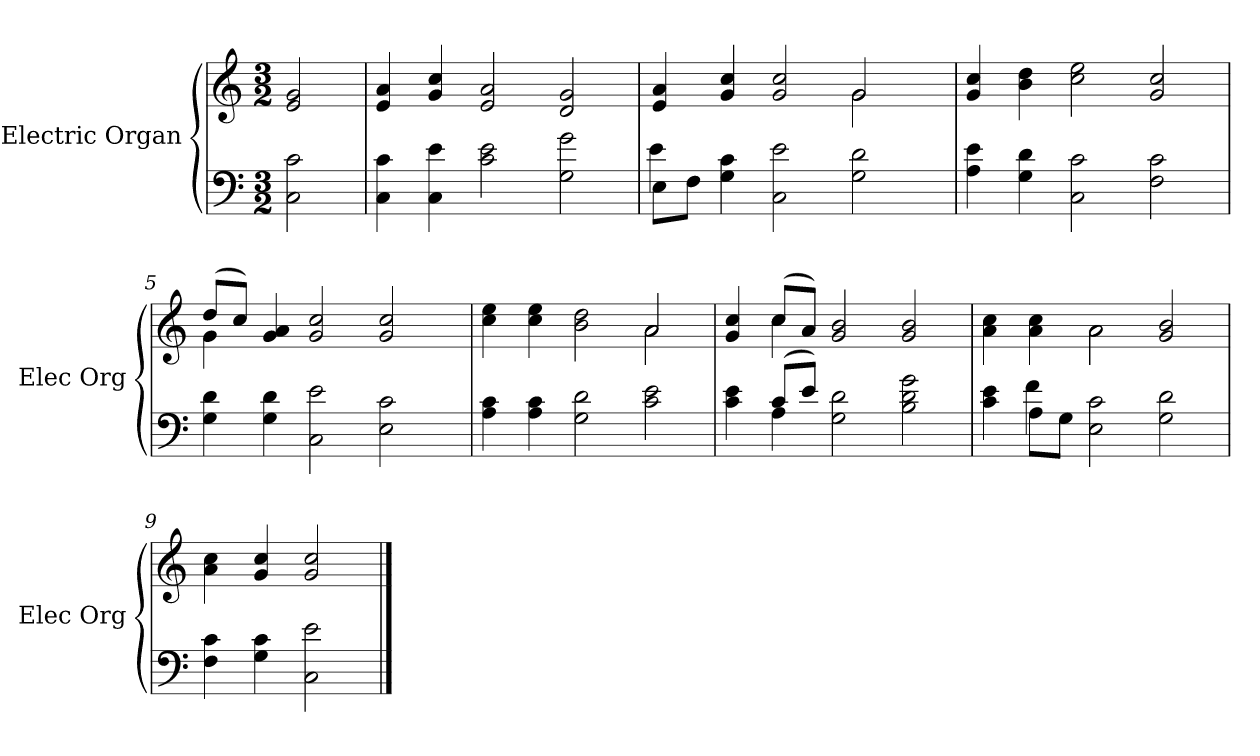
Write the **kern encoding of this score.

**kern	**kern
*part2	*part1
*staff2	*staff1
*I"Electric Organ	*I"Electric Organ
*I'Elec Org	*I'Elec Org
*clefF4	*clefG2
*M3/2	*M3/2
=1	=1
2C 2c	2e 2g
=2	=2
4C 4c	4e 4a
4C 4e	4g 4cc
2c 2e	2e 2a
2G 2g	2d 2g
=3	=3
*^	*^
8E\L	4e	4e 4a	1ryy
8F\J	.	.	.
4G 4c	1ryy	4g 4cc	.
2C 2e	.	2g 2cc	.
2G 2d	.	2g/	2g
.	4ryy	.	.
*v	*v	*	*
*	*v	*v
=4	=4
4A 4e	4g 4cc
4G 4d	4b 4dd
2C 2c	2cc 2ee
2F 2c	2g 2cc
=5	=5
*	*^
4G 4d	(8dd/L	4g
.	8cc/J)	.
4G 4d	4g 4a	1ryy
2C 2e	2g 2cc	.
2E 2c	2g 2cc	.
.	.	4ryy
=6	=6	=6
4A 4c	4cc 4ee	1ryy
4A 4c	4cc 4ee	.
2G 2d	2b 2dd	.
2c 2e	2a/	2a
=7	=7	=7
*^	*	*
4c 4e	4ryy	4g 4cc	4ryy
(8c/L	4A	(8cc/L	4cc
8e/J)	.	8a/J)	.
2G 2d	1ryy	2g 2b	1ryy
2B 2d 2g	.	2g 2b	.
=8	=8	=8	=8
4c 4e	4ryy	4a 4cc	2ryy
8A\L	4f	4a 4cc	.
8G\J	.	.	.
2E 2c	1ryy	2a\	2a
2G 2d	.	2g 2b	2ryy
*v	*v	*	*
*	*v	*v
=9	=9
4F 4c	4a 4cc
4G 4c	4g 4cc
2C 2e	2g 2cc
==	==
*-	*-
